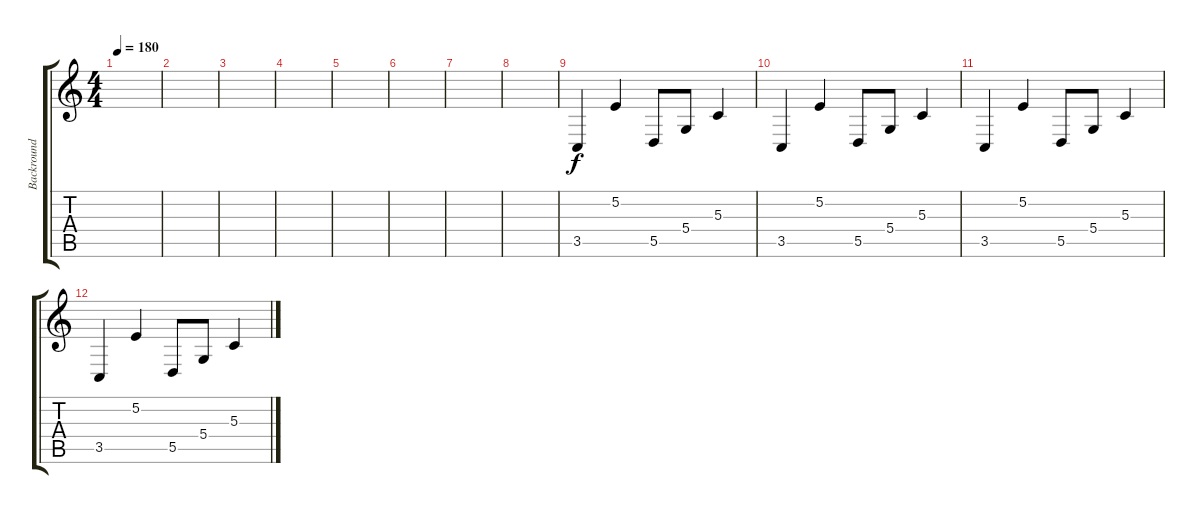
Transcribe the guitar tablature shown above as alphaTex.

\track ("Backround synth 2" "Backround ") {instrument synthstrings2}
\staff {score tabs}
\tuning (E4 B3 G3 D3 A2 E2) {hide}
\ts (4 4)
\tempo 180
\clef g2
\ks c
|
|
|
|
|
|
|
|
3.5.4 5.2.4 5.5.8 5.4.8 5.3.4 |
3.5.4 5.2.4 5.5.8 5.4.8 5.3.4 |
3.5.4 5.2.4 5.5.8 5.4.8 5.3.4 |
3.5.4 5.2.4 5.5.8 5.4.8 5.3.4
